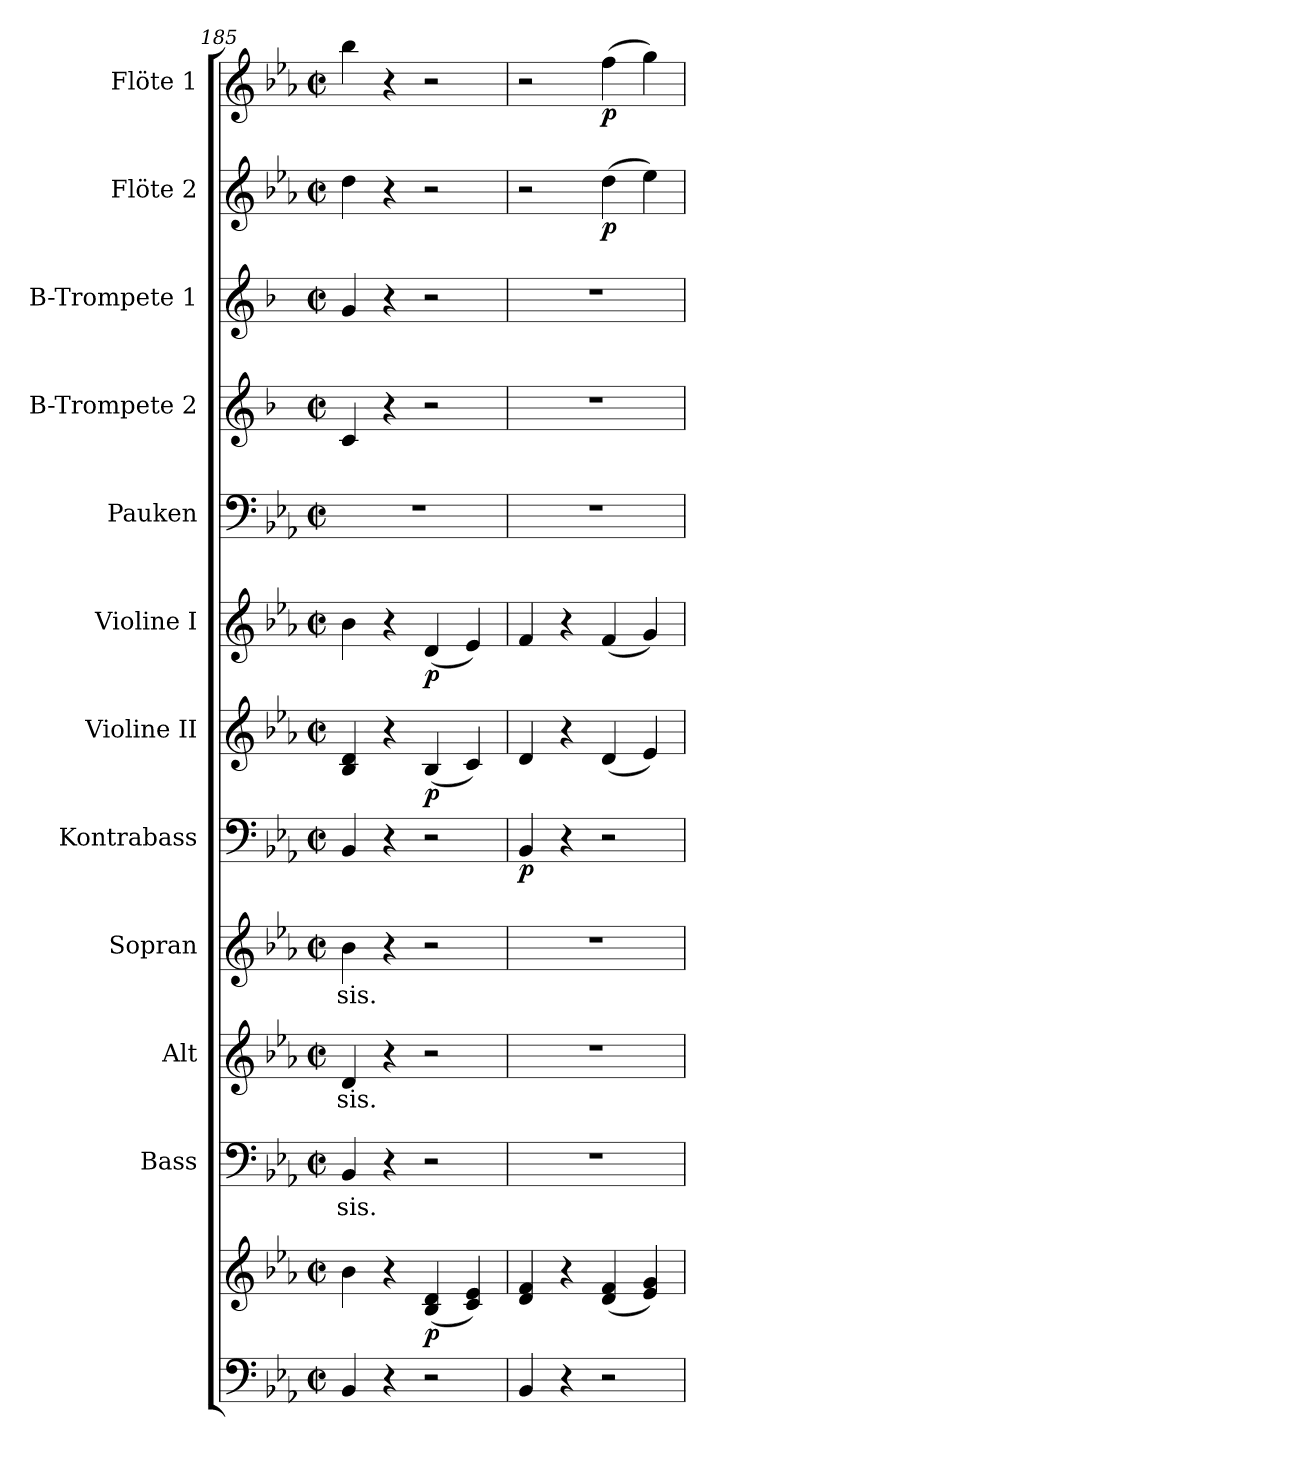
**kern	**kern	**dynam	**kern	**text	**kern	**text	**kern	**text	**kern	**dynam	**kern	**dynam	**kern	**dynam	**kern	**kern	**kern	**kern	**dynam	**kern	**dynam
*part12	*part12	*part12	*part11	*part11	*part10	*part10	*part9	*part9	*part8	*part8	*part7	*part7	*part6	*part6	*part5	*part4	*part3	*part2	*part2	*part1	*part1
*staff13	*staff12	*staff12/13	*staff11	*staff11	*staff10	*staff10	*staff9	*staff9	*staff8	*staff8	*staff7	*staff7	*staff6	*staff6	*staff5	*staff4	*staff3	*staff2	*staff2	*staff1	*staff1
*	*	*	*I"Bass	*	*I"Alt	*	*I"Sopran	*	*I"Kontrabass	*	*I"Violine II	*	*I"Violine I	*	*I"Pauken	*I"B-Trompete 2	*I"B-Trompete 1	*I"Flöte 2	*	*I"Flöte 1	*
*	*	*	*I'B.	*	*I'A.	*	*I'S.	*	*I'Kb.	*	*I'Vl. II	*	*I'Vl. I	*	*I'Pk.	*I'B Trp. 2	*I'B Trp. 1	*I'Fl. 2	*	*I'Fl. 1	*
*clefF4	*clefG2	*	*clefF4	*	*clefG2	*	*clefG2	*	*clefF4	*	*clefG2	*	*clefG2	*	*clefF4	*clefG2	*clefG2	*clefG2	*	*clefG2	*
*	*	*	*	*	*	*	*	*	*ITrd7c12	*	*	*	*	*	*	*ITrd1c2	*ITrd1c2	*	*	*	*
*k[b-e-a-]	*k[b-e-a-]	*	*k[b-e-a-]	*	*k[b-e-a-]	*	*k[b-e-a-]	*	*k[b-e-a-]	*	*k[b-e-a-]	*	*k[b-e-a-]	*	*k[b-e-a-]	*k[b-e-a-]	*k[b-e-a-]	*k[b-e-a-]	*	*k[b-e-a-]	*
*E-:	*E-:	*	*E-:	*	*E-:	*	*E-:	*	*E-:	*	*E-:	*	*E-:	*	*E-:	*E-:	*E-:	*E-:	*	*E-:	*
*M2/2	*M2/2	*	*M2/2	*	*M2/2	*	*M2/2	*	*M2/2	*	*M2/2	*	*M2/2	*	*M2/2	*M2/2	*M2/2	*M2/2	*	*M2/2	*
*met(c|)	*met(c|)	*	*met(c|)	*	*met(c|)	*	*met(c|)	*	*met(c|)	*	*met(c|)	*	*met(c|)	*	*met(c|)	*met(c|)	*met(c|)	*met(c|)	*	*met(c|)	*
=185	=185	=185	=185	=185	=185	=185	=185	=185	=185	=185	=185	=185	=185	=185	=185	=185	=185	=185	=185	=185	=185
!	!	!	!	!LO:LY:b	!	!LO:LY:b	!	!LO:LY:b	!	!	!	!	!	!	!	!	!	!	!	!	!
4BB-/	4b-\	.	4BB-/	-sis.	4d/	-sis.	4b-\	-sis.	4BBB-/	.	4B-/ 4d/	.	4b-\	.	1r	4B-/	4f/	4dd\	.	4bb-\	.
4r	4r	.	4r	.	4r	.	4r	.	4r	.	4r	.	4r	.	.	4r	4r	4r	.	4r	.
!	!	!LO:DY:b	!	!	!	!	!	!	!	!	!	!LO:DY:b	!	!LO:DY:b	!	!	!	!	!	!	!
2r	(<4B-/ 4d/	p	2r	.	2r	.	2r	.	2r	.	(<4B-/	p	(<4d/	p	.	2r	2r	2r	.	2r	.
.	4c/ 4e-/)	.	.	.	.	.	.	.	.	.	4c/)	.	4e-/)	.	.	.	.	.	.	.	.
=186	=186	=186	=186	=186	=186	=186	=186	=186	=186	=186	=186	=186	=186	=186	=186	=186	=186	=186	=186	=186	=186
!	!	!	!	!	!	!	!	!	!	!LO:DY:b	!	!	!	!	!	!	!	!	!	!	!
4BB-/	4d/ 4f/	.	1r	.	1r	.	1r	.	4BBB-/	p	4d/	.	4f/	.	1r	1r	1r	2r	.	2r	.
4r	4r	.	.	.	.	.	.	.	4r	.	4r	.	4r	.	.	.	.	.	.	.	.
!	!	!	!	!	!	!	!	!	!	!	!	!	!	!	!	!	!	!	!LO:DY:b	!	!LO:DY:b
2r	(<4d/ 4f/	.	.	.	.	.	.	.	2r	.	(<4d/	.	(<4f/	.	.	.	.	(>4dd\	p	(>4ff\	p
.	4e-/ 4g/)	.	.	.	.	.	.	.	.	.	4e-/)	.	4g/)	.	.	.	.	4ee-\)	.	4gg\)	.
=	=	=	=	=	=	=	=	=	=	=	=	=	=	=	=	=	=	=	=	=	=
*-	*-	*-	*-	*-	*-	*-	*-	*-	*-	*-	*-	*-	*-	*-	*-	*-	*-	*-	*-	*-	*-
